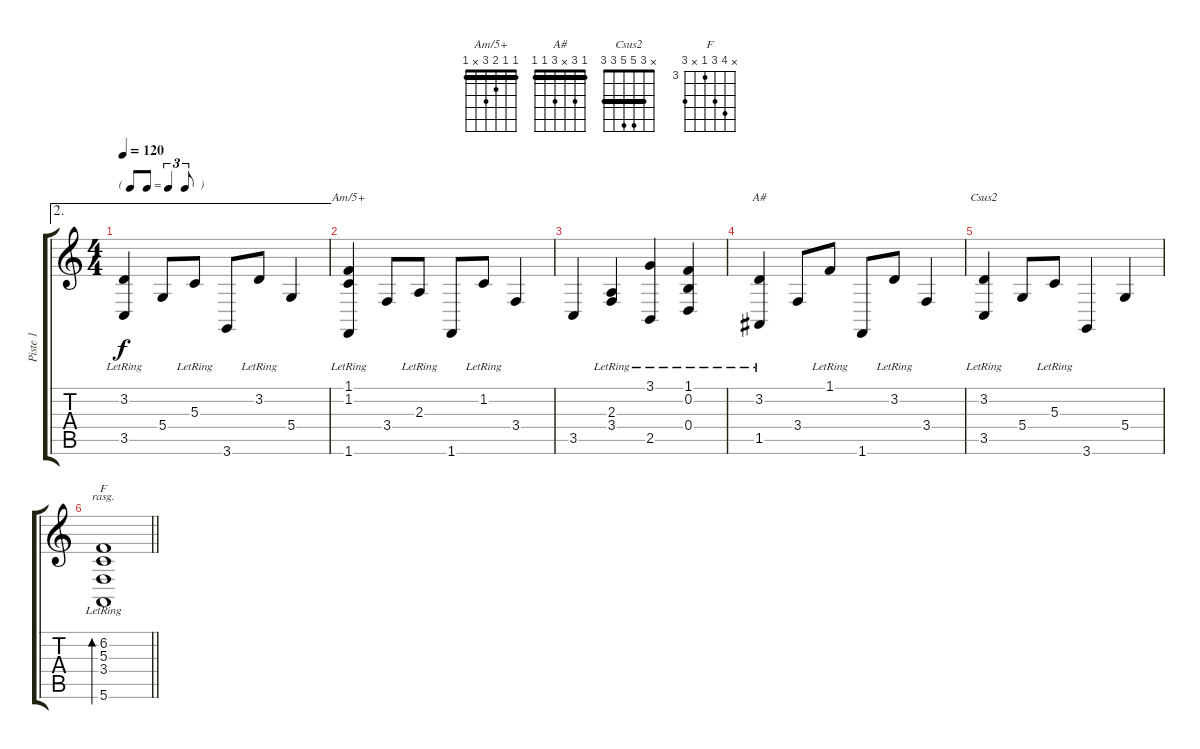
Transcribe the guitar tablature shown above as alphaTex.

\track ("Piste 1" "Piste 1") {instrument orchestralharp}
\staff {score tabs}
\tuning (E4 B3 G3 D3 A2 E2) {hide}
\chord ("Am/5+" 1 1 2 3 x 1) {barre 1}
\chord ("A#" 1 3 x 3 1 1) {barre 1}
\chord ("Csus2" x 3 5 5 3 3) {barre 3}
\chord ("F" x 6 5 3 x 5) {firstfret 3}
\ae 2
\ts (4 4)
\tf triplet8th
\tempo 120
\clef g2
\ks c
(3.2{lr} 3.5).4{dy f} 5.4.8 5.3{lr}.8 3.6.8 3.2{lr}.8 5.4.4 |
(1.1{lr} 1.2{lr} 1.6).4{ch "Am/5+"} 3.4.8 2.3{lr}.8 1.6.8 1.2{lr}.8 3.4.4 |
3.5.4 (2.3{lr} 3.4).4 (3.1{lr} 2.5).4 (1.1{lr} 0.2{lr} 0.4).4 |
(3.2{lr} 1.5).4{ch "A#"} 3.4.8 1.1{lr}.8 1.6.8 3.2{lr}.8 3.4.4 |
(3.2{lr} 3.5).4{ch "Csus2"} 5.4.8 5.3{lr}.8 3.6.4 5.4.4 |
\barLineRight lightlight
(6.2{lr} 5.3{lr} 3.4 5.6).1{bd 480 ch "F" rasg ii}
